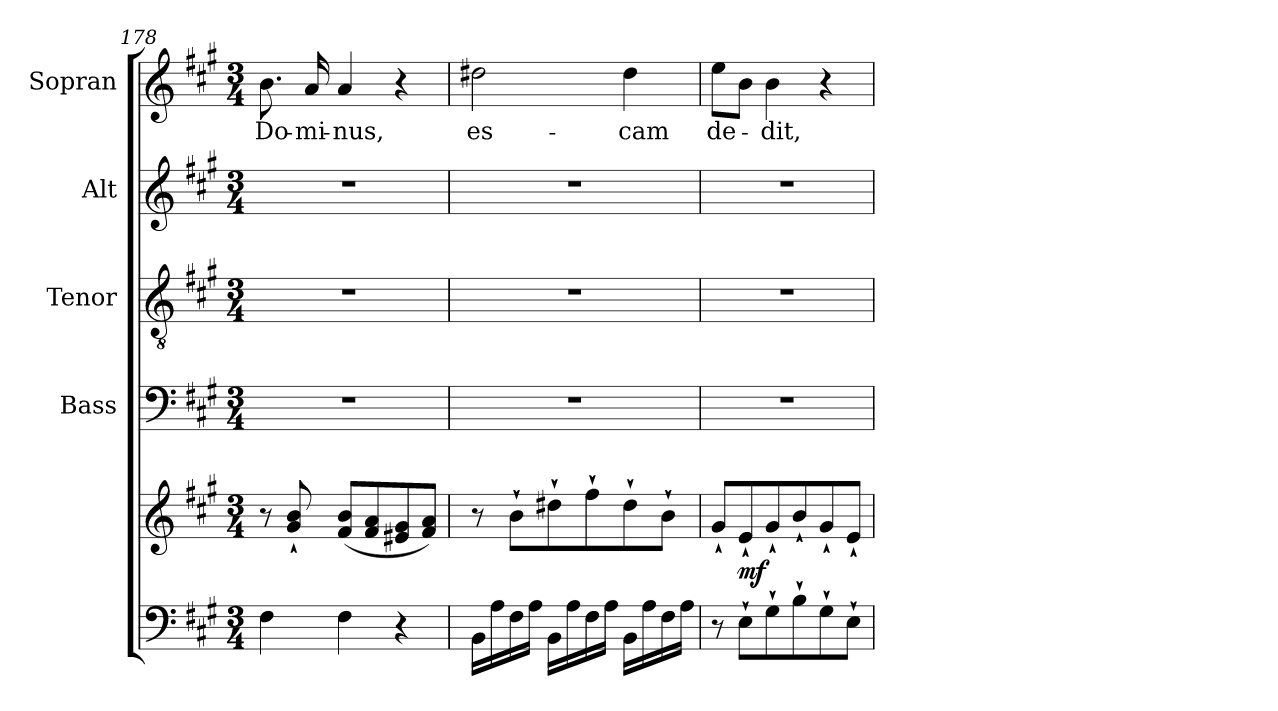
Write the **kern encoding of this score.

**kern	**kern	**dynam	**kern	**kern	**kern	**kern	**text
*part5	*part5	*part5	*part4	*part3	*part2	*part1	*part1
*staff6	*staff5	*staff5/6	*staff4	*staff3	*staff2	*staff1	*staff1
*	*	*	*I"Bass	*I"Tenor	*I"Alt	*I"Sopran	*
*	*	*	*I'B.	*I'T.	*I'A.	*I'S.	*
!!LO:PB:g=z
*clefF4	*clefG2	*	*clefF4	*clefGv2	*clefG2	*clefG2	*
*k[f#c#g#]	*k[f#c#g#]	*	*k[f#c#g#]	*k[f#c#g#]	*k[f#c#g#]	*k[f#c#g#]	*
*A:	*A:	*	*A:	*A:	*A:	*A:	*
*M3/4	*M3/4	*	*M3/4	*M3/4	*M3/4	*M3/4	*
=178	=178	=178	=178	=178	=178	=178	=178
!	!	!	!	!	!	!	!LO:LY:b
4F#\	8r	.	2.r	2.r	2.r	8.b\	Do-
.	8g#/`< 8b/`<	.	.	.	.	.	.
!	!	!	!	!	!	!	!LO:LY:b
.	.	.	.	.	.	16a/	-mi-
!	!	!	!	!	!	!	!LO:LY:b
4F#\	(<8f#/ 8b/L	.	.	.	.	4a/	-nus,
.	8f#/ 8a/	.	.	.	.	.	.
4r	8e#X/ 8g#/	.	.	.	.	4r	.
.	8f#/ 8a/J)	.	.	.	.	.	.
=179	=179	=179	=179	=179	=179	=179	=179
!	!	!	!	!	!	!	!LO:LY:b
16BB\LL	8r	.	2.r	2.r	2.r	2dd#X\	es-
16A\	.	.	.	.	.	.	.
16F#\	8b`>\L	.	.	.	.	.	.
16A\JJ	.	.	.	.	.	.	.
16BB\LL	8dd#X`>\	.	.	.	.	.	.
16A\	.	.	.	.	.	.	.
16F#\	8ff#`>\	.	.	.	.	.	.
16A\JJ	.	.	.	.	.	.	.
!	!	!	!	!	!	!	!LO:LY:b
16BB\LL	8dd#`>\	.	.	.	.	4dd#\	-cam
16A\	.	.	.	.	.	.	.
16F#\	8b`>\J	.	.	.	.	.	.
16A\JJ	.	.	.	.	.	.	.
=180	=180	=180	=180	=180	=180	=180	=180
!	!	!	!	!	!	!	!LO:LY:b
8r	8g#`</L	.	2.r	2.r	2.r	8ee\L	de-
!	!	!LO:DY:a=2	!	!	!	!	!
8E`>\L	8e`</	mf	.	.	.	8b\J	.
!	!	!	!	!	!	!	!LO:LY:b
8G#`>\	8g#`</	.	.	.	.	4b\	-dit,
8B`>\	8b`</	.	.	.	.	.	.
8G#`>\	8g#`</	.	.	.	.	4r	.
8E`>\J	8e`</J	.	.	.	.	.	.
=	=	=	=	=	=	=	=
*-	*-	*-	*-	*-	*-	*-	*-
